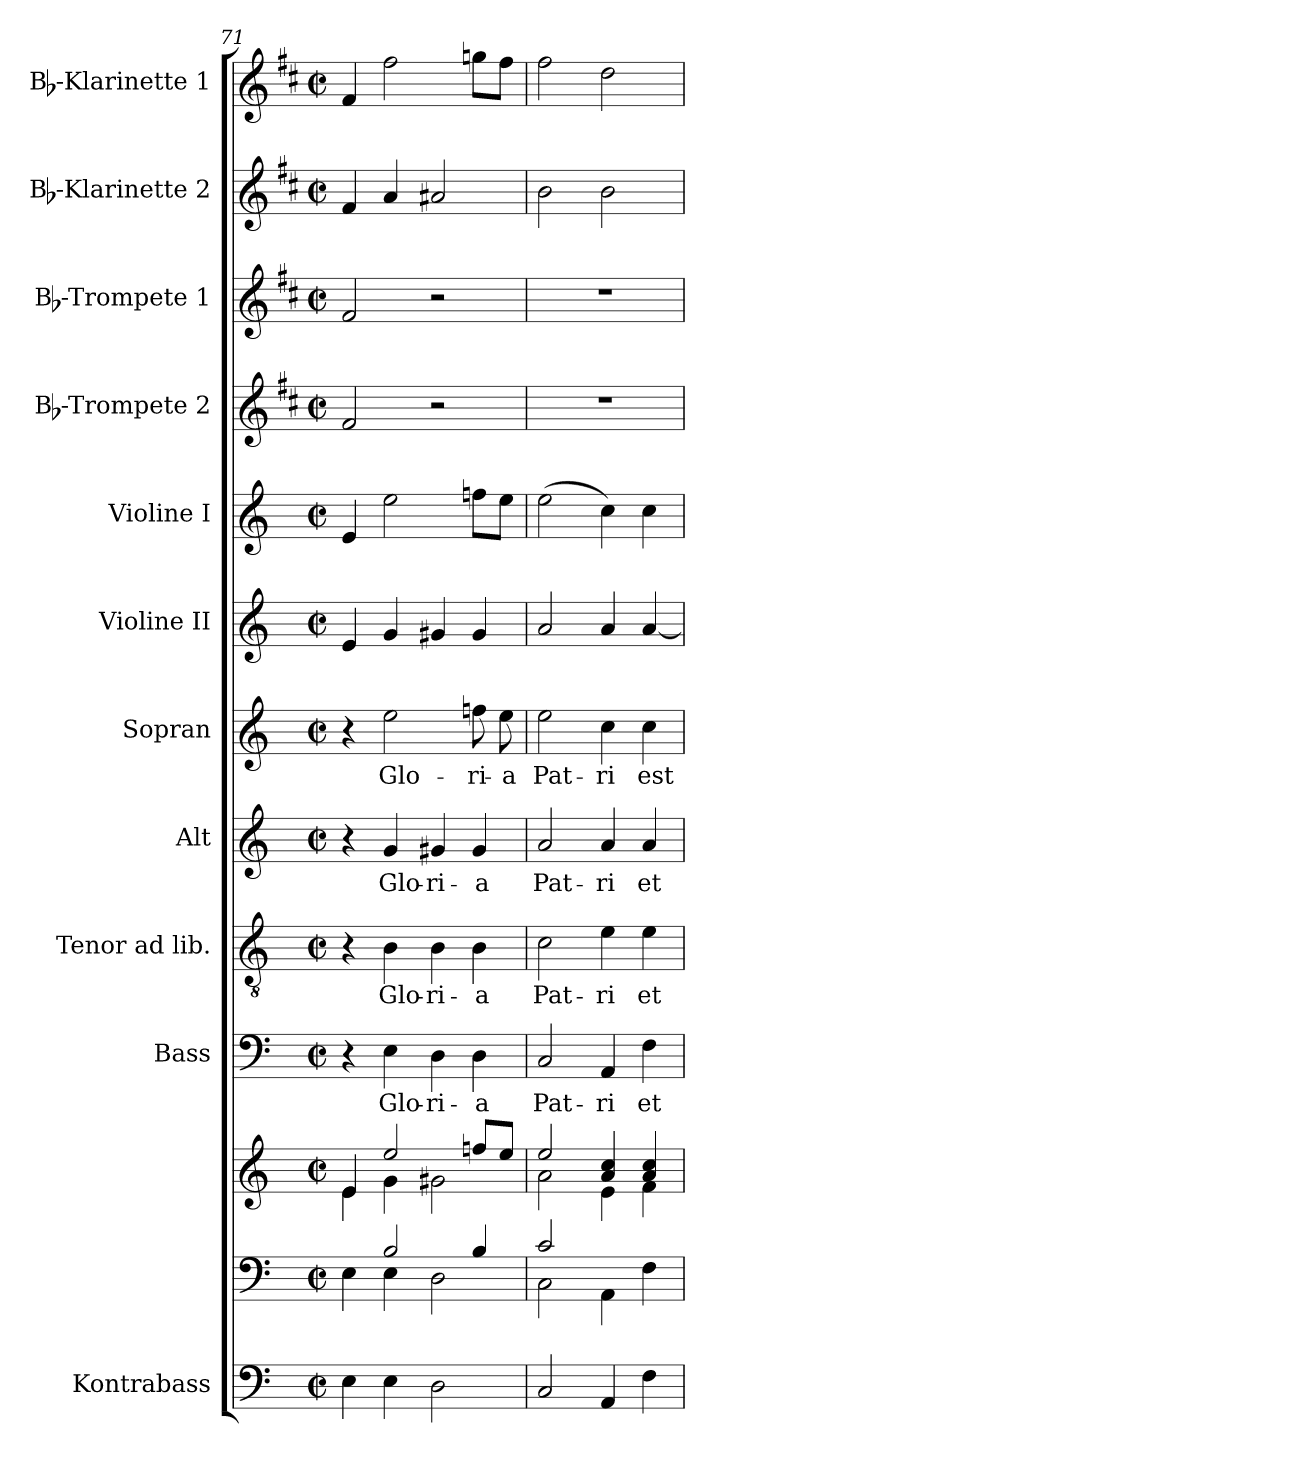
**kern	**kern	**kern	**kern	**text	**kern	**text	**kern	**text	**kern	**text	**kern	**kern	**kern	**kern	**kern	**kern
*part12	*part11	*part11	*part10	*part10	*part9	*part9	*part8	*part8	*part7	*part7	*part6	*part5	*part4	*part3	*part2	*part1
*staff13	*staff12	*staff11	*staff10	*staff10	*staff9	*staff9	*staff8	*staff8	*staff7	*staff7	*staff6	*staff5	*staff4	*staff3	*staff2	*staff1
*I"Kontrabass	*	*	*I"Bass	*	*I"Tenor ad lib.	*	*I"Alt	*	*I"Sopran	*	*I"Violine II	*I"Violine I	*I"Bb-Trompete 2	*I"Bb-Trompete 1	*I"Bb-Klarinette 2	*I"Bb-Klarinette 1
*I'Kb.	*	*	*I'B.	*	*I'T.	*	*I'A.	*	*I'S.	*	*I'Vl. II	*I'Vl. I	*I'Bb Trp. 2	*I'Bb Trp. 1	*I'Bb Kl. 2	*I'Bb Kl. 1
*clefF4	*clefF4	*clefG2	*clefF4	*	*clefGv2	*	*clefG2	*	*clefG2	*	*clefG2	*clefG2	*clefG2	*clefG2	*clefG2	*clefG2
*ITrd7c12	*	*	*	*	*	*	*	*	*	*	*	*	*ITrd1c2	*ITrd1c2	*ITrd1c2	*ITrd1c2
*k[]	*k[]	*k[]	*k[]	*	*k[]	*	*k[]	*	*k[]	*	*k[]	*k[]	*k[]	*k[]	*k[]	*k[]
*C:	*C:	*C:	*C:	*	*C:	*	*C:	*	*C:	*	*C:	*C:	*C:	*C:	*C:	*C:
*M2/2	*M2/2	*M2/2	*M2/2	*	*M2/2	*	*M2/2	*	*M2/2	*	*M2/2	*M2/2	*M2/2	*M2/2	*M2/2	*M2/2
*met(c|)	*met(c|)	*met(c|)	*met(c|)	*	*met(c|)	*	*met(c|)	*	*met(c|)	*	*met(c|)	*met(c|)	*met(c|)	*met(c|)	*met(c|)	*met(c|)
=71	=71	=71	=71	=71	=71	=71	=71	=71	=71	=71	=71	=71	=71	=71	=71	=71
*	*^	*^	*	*	*	*	*	*	*	*	*	*	*	*	*	*
4EE\	4ryy	4E\	4e/	4e\	4r	.	4r	.	4r	.	4r	.	4e/	4e/	2e/	2e/	4e/	4e/
!	!	!	!	!	!	!LO:LY:b	!	!LO:LY:b	!	!LO:LY:b	!	!LO:LY:b	!	!	!	!	!	!
4EE\	2B/	4E\	2ee/	4g\	4E\	Glo-	4B\	Glo-	4g/	Glo-	2ee\	Glo-	4g/	2ee\	.	.	4g/	2ee\
!	!	!	!	!	!	!LO:LY:b	!	!LO:LY:b	!	!LO:LY:b	!	!	!	!	!	!	!	!
2DD\	.	2D\	.	2g#X\	4D\	-ri-	4B\	-ri-	4g#X/	-ri-	.	.	4g#X/	.	2r	2r	2g#X/	.
!	!	!	!	!	!	!LO:LY:b	!	!LO:LY:b	!	!LO:LY:b	!	!LO:LY:b	!	!	!	!	!	!
.	4B/	.	8ffn/L	.	4D\	-a	4B\	-a	4g#/	-a	8ffn\	-ri-	4g#/	8ffn\L	.	.	.	8ffn\L
!	!	!	!	!	!	!	!	!	!	!	!	!LO:LY:b	!	!	!	!	!	!
.	.	.	8ee/J	.	.	.	.	.	.	.	8ee\	-a	.	8ee\J	.	.	.	8ee\J
=72	=72	=72	=72	=72	=72	=72	=72	=72	=72	=72	=72	=72	=72	=72	=72	=72	=72	=72
!	!	!	!	!	!	!LO:LY:b	!	!LO:LY:b	!	!LO:LY:b	!	!LO:LY:b	!	!	!	!	!	!
2CC/	2c/	2C\	2ee/	2a\	2C/	Pat-	2c\	Pat-	2a/	Pat-	2ee\	Pat-	2a/	(>2ee\	1r	1r	2a\	2ee\
!	!	!	!	!	!	!LO:LY:b	!	!LO:LY:b	!	!LO:LY:b	!	!LO:LY:b	!	!	!	!	!	!
4AAA/	2ryy	4AA\	4a/ 4cc/	4e\	4AA/	-ri	4e\	-ri	4a/	-ri	4cc\	-ri	4a/	4cc\)	.	.	2a\	2cc\
!	!	!	!	!	!	!LO:LY:b	!	!LO:LY:b	!	!LO:LY:b	!	!LO:LY:b	!	!	!	!	!	!
4FF\	.	4F\	4a/ 4cc/	4f\	4F\	et	4e\	et	4a/	et	4cc\	est	[4a/	4cc\	.	.	.	.
*	*v	*v	*	*	*	*	*	*	*	*	*	*	*	*	*	*	*	*
*	*	*v	*v	*	*	*	*	*	*	*	*	*	*	*	*	*	*
=	=	=	=	=	=	=	=	=	=	=	=	=	=	=	=	=
*-	*-	*-	*-	*-	*-	*-	*-	*-	*-	*-	*-	*-	*-	*-	*-	*-
